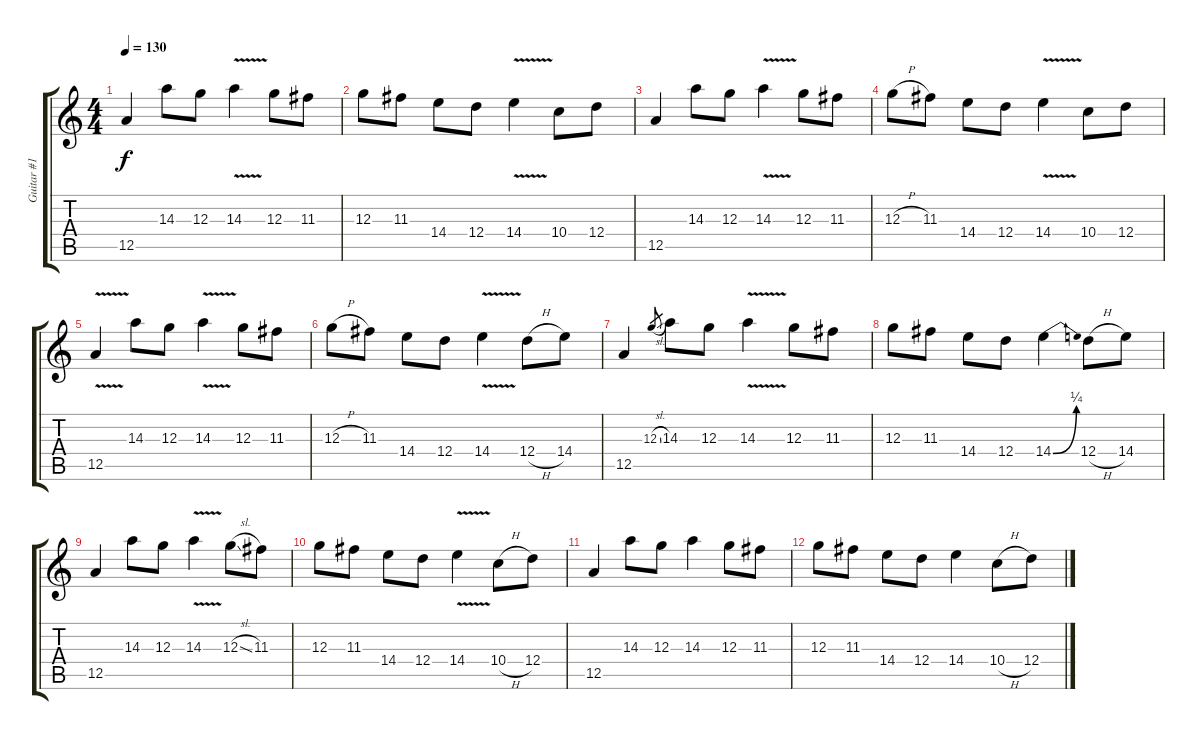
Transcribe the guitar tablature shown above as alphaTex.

\track ("Guitar #1 - Lead" "Guitar #1 ") {instrument distortionguitar}
\staff {score tabs}
\tuning (E4 B3 G3 D3 A2 E2) {hide}
\ts (4 4)
\tempo 130
\clef g2
\ks c
12.5.4{dy f} 14.3.8 12.3.8 14.3{v}.4 12.3.8 11.3.8 |
12.3.8 11.3.8 14.4.8 12.4.8 14.4{v}.4 10.4.8 12.4.8 |
12.5.4 14.3.8 12.3.8 14.3{v}.4 12.3.8 11.3.8 |
12.3{h}.8 11.3.8 14.4.8 12.4.8 14.4{v}.4 10.4.8 12.4.8 |
12.5{v}.4 14.3.8 12.3.8 14.3{v}.4 12.3.8 11.3.8 |
12.3{h}.8 11.3.8 14.4.8 12.4.8 14.4{v}.4 12.4{h}.8 14.4.8 |
12.5.4 12.3{sl}.8{gr} 14.3.8 12.3.8 14.3{v}.4 12.3.8 11.3.8 |
12.3.8 11.3.8 14.4.8 12.4.8 14.4{be (bend 0 0 60 1)}.4 12.4{h}.8 14.4.8 |
12.5.4 14.3.8 12.3.8 14.3{v}.4 12.3{sl}.8 11.3.8 |
12.3.8 11.3.8 14.4.8 12.4.8 14.4{v}.4 10.4{h}.8 12.4.8 |
12.5.4 14.3.8 12.3.8 14.3.4 12.3.8 11.3.8 |
12.3.8 11.3.8 14.4.8 12.4.8 14.4.4 10.4{h}.8 12.4.8
